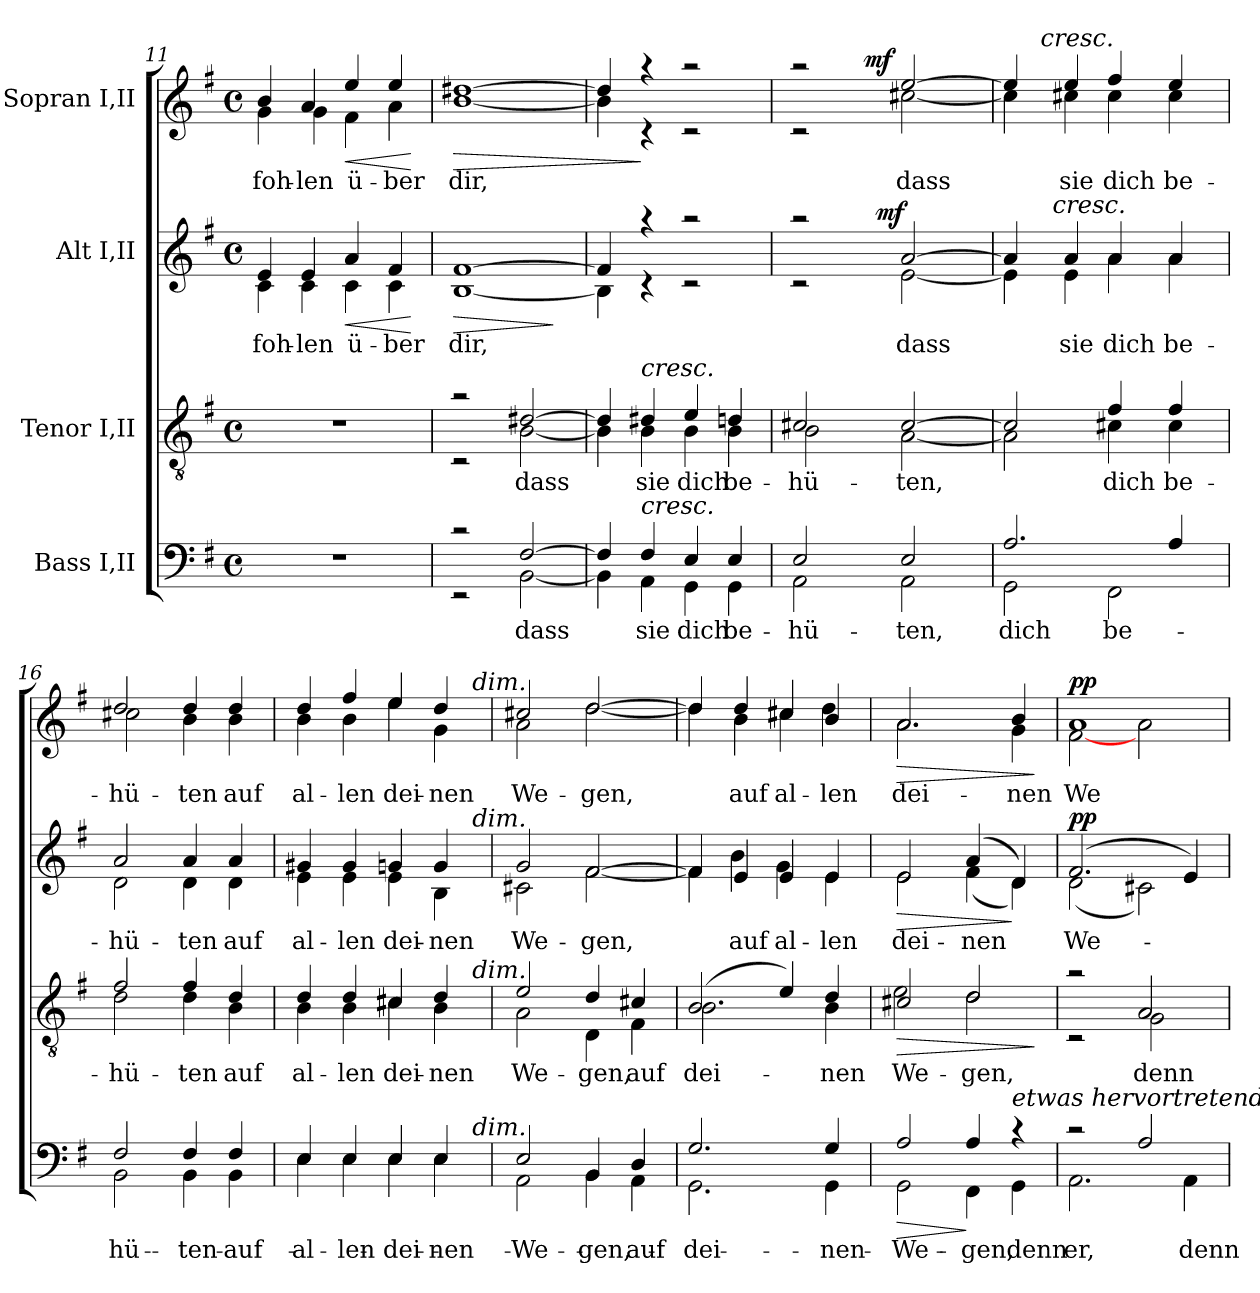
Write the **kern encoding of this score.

**kern	**text	**dynam	**kern	**text	**dynam	**kern	**text	**dynam	**kern	**text	**dynam
*part4	*part4	*part4	*part3	*part3	*part3	*part2	*part2	*part2	*part1	*part1	*part1
*staff4	*staff4	*staff4	*staff3	*staff3	*staff3	*staff2	*staff2	*staff2	*staff1	*staff1	*staff1
*I"Bass I,II	*	*	*I"Tenor I,II	*	*	*I"Alt I,II	*	*	*I"Sopran I,II	*	*
*clefF4	*	*	*clefGv2	*	*	*clefG2	*	*	*clefG2	*	*
*k[f#]	*	*	*k[f#]	*	*	*k[f#]	*	*	*k[f#]	*	*
*G:	*	*	*G:	*	*	*G:	*	*	*G:	*	*
*M4/4	*	*	*M4/4	*	*	*M4/4	*	*	*M4/4	*	*
*met(c)	*	*	*met(c)	*	*	*met(c)	*	*	*met(c)	*	*
=11	=11	=11	=11	=11	=11	=11	=11	=11	=11	=11	=11
*	*	*	*	*	*	*^	*	*	*^	*	*
1r	.	.	1r	.	.	4e/	4c\	-foh-	.	4b/	4g\	-foh-	.
.	.	.	.	.	.	4e/	4c\	-len	.	4a/	4g\	-len	.
!	!	!	!	!	!	!	!	!	!LO:HP:b	!	!	!	!LO:HP:b
.	.	.	.	.	.	4a/	4c\	ü-	<	4ee/	4f#\	ü-	<
.	.	.	.	.	.	4f#/	4c\	-ber	.	4ee/	4a\	-ber	.
*	*	*	*	*	*	*v	*v	*	*	*	*	*	*
*	*	*	*	*	*	*	*	*	*v	*v	*	*
.	.	.	.	.	.	.	.	[	.	.	[
=12	=12	=12	=12	=12	=12	=12	=12	=12	=12	=12	=12
*^	*	*	*^	*	*	*	*	*	*	*	*
!	!	!	!	!	!	!	!	!	!	!LO:HP:b	!	!	!LO:HP:b
*	*	*	*	*	*	*	*	*^	*	*	*^	*	*
2rc	2rEE	.	.	2ra	2rC	.	.	[>1f#	[<1B	dir,	>	[>1dd#X	[<1b	dir,	>
[>2F#/	[<2BB\	dass	.	[>2d#X/	[<2B\	dass	.	.	.	.	.	.	.	.	.
*v	*v	*	*	*	*	*	*	*v	*v	*	*	*v	*v	*	*
*	*	*	*v	*v	*	*	*	*	*	*	*	*
.	.	.	.	.	.	.	.	]	.	.	.
!!LO:LB:g=z
=13	=13	=13	=13	=13	=13	=13	=13	=13	=13	=13	=13
*^	*	*	*^	*	*	*^	*	*	*^	*	*
4F#/]	4BB\]	.	.	4d#/]	4B\]	.	.	4f#/]	4B\]	.	.	4dd#/]	4b\]	.	.
!	!	!	!	!LO:TX:a:i:t=cresc.	!	!	!	!	!	!	!	!	!	!	!
!LO:TX:a:i:t=cresc.	!	!	!	!	!	!	!	!	!	!	!	!	!	!	!
4F#/	4AA\	sie	.	4d#X/	4B\	sie	.	4raa	4rc	.	.	4raa	4rc	.	]
4E/	4GG\	dich	.	4e/	4B\	dich	.	2raa	2rc	.	.	2raa	2rc	.	.
4E/	4GG\	be-	.	4dn/	4B\	be-	.	.	.	.	.	.	.	.	.
=14	=14	=14	=14	=14	=14	=14	=14	=14	=14	=14	=14	=14	=14	=14	=14
*	*	*	*	*	*	*	*	*	*^	*	*	*	*^	*	*
2E/	2AA\	-hü-	.	2c#X/	2B\	-hü-	.	2raa	2rc	4ryy	.	.	2raa	2rc	4.ryy	.	.
.	.	.	.	.	.	.	.	.	.	8ryy	.	.	.	.	.	.	.
!	!	!	!	!	!	!	!	!	!	!	!	!	!	!	!	!	!LO:DY:a
.	.	.	.	.	.	.	.	.	.	32ryy	.	.	.	.	2ryy	.	mf
!	!	!	!	!	!	!	!	!	!	!	!	!LO:DY:a	!	!	!	!	!
.	.	.	.	.	.	.	.	.	.	2ryy	.	mf	.	.	.	.	.
2E/	2AA\	-ten,	.	[>2c#/	[<2A\	-ten,	.	[>2a/	[<2e\	.	dass	.	[>2ee/	[<2cc#X\	.	dass	.
.	.	.	.	.	.	.	.	.	.	.	.	.	.	.	8ryy	.	.
.	.	.	.	.	.	.	.	.	.	16.ryy	.	.	.	.	.	.	.
=15	=15	=15	=15	=15	=15	=15	=15	=15	=15	=15	=15	=15	=15	=15	=15	=15	=15
2.A/	2GG\	dich	.	2c#/]	2A\]	.	.	4a/]	4e\]	8..ryy	.	.	4ee/]	4cc#\]	8.ryy	.	.
!	!	!	!	!	!	!	!	!	!	!	!	!	!	!	!LO:TX:a:i:t=cresc.	!	!
.	.	.	.	.	.	.	.	.	.	.	.	.	.	.	2ryy	.	.
!	!	!	!	!	!	!	!	!	!	!LO:TX:a:i:t=cresc.	!	!	!	!	!	!	!
.	.	.	.	.	.	.	.	.	.	2ryy	.	.	.	.	.	.	.
.	.	.	.	.	.	.	.	4a/	4e\	.	sie	.	4ee/	4cc#X\	.	sie	.
.	2FF#\	be-	.	4f#/	4c#X\	dich	.	4a/	4a\	.	dich	.	4ff#/	4cc#\	.	dich	.
.	.	.	.	.	.	.	.	.	.	.	.	.	.	.	4ryy	.	.
.	.	.	.	.	.	.	.	.	.	4ryy	.	.	.	.	.	.	.
4A/	.	.	.	4f#/	4c#\	be-	.	4a/	4a\	.	be-	.	4ee/	4cc#\	.	be-	.
.	.	.	.	.	.	.	.	.	.	.	.	.	.	.	16ryy	.	.
.	.	.	.	.	.	.	.	.	.	32ryy	.	.	.	.	.	.	.
*	*	*	*	*	*	*	*	*	*v	*v	*	*	*	*	*	*	*
*	*	*	*	*	*	*	*	*	*	*	*	*	*v	*v	*	*
=16	=16	=16	=16	=16	=16	=16	=16	=16	=16	=16	=16	=16	=16	=16	=16
2F#/	2BB\	-hü-	.	2f#/	2d\	-hü-	.	2a/	2d\	-hü-	.	2dd/	2cc#X\	-hü-	.
4F#/	4BB\	-ten	.	4f#/	4d\	-ten	.	4a/	4d\	-ten	.	4dd/	4b\	-ten	.
4F#/	4BB\	auf	.	4d/	4B\	auf	.	4a/	4d\	auf	.	4dd/	4b\	auf	.
=17	=17	=17	=17	=17	=17	=17	=17	=17	=17	=17	=17	=17	=17	=17	=17
*	*^	*	*	*	*^	*	*	*	*^	*	*	*	*^	*	*
4E/	4E\	2...ryy	al-	.	4d/	4B\	2...ryy	al-	.	4g#X/	4e\	2...ryy	al-	.	4dd/	4b\	2...ryy	al-	.
4E/	4E\	.	-len	.	4d/	4B\	.	-len	.	4g#/	4e\	.	-len	.	4ff#/	4b\	.	-len	.
4E/	4E\	.	dei-	.	4c#X/	4c#X\	.	dei-	.	4gn/	4e\	.	dei-	.	4ee/	4ee\	.	dei-	.
4E/	4E\	.	-nen	.	4d/	4B\	.	-nen	.	4g/	4B\	.	-nen	.	4dd/	4g\	.	-nen	.
!	!	!	!	!	!	!	!	!	!	!	!	!	!	!	!	!	!LO:TX:a:i:t=dim.	!	!
!	!	!	!	!	!	!	!	!	!	!	!	!LO:TX:a:i:t=dim.	!	!	!	!	!	!	!
!	!	!	!	!	!	!	!LO:TX:a:i:t=dim.	!	!	!	!	!	!	!	!	!	!	!	!
!	!	!LO:TX:a:i:t=dim.	!	!	!	!	!	!	!	!	!	!	!	!	!	!	!	!	!
.	.	16ryy	.	.	.	.	16ryy	.	.	.	.	16ryy	.	.	.	.	16ryy	.	.
*	*v	*v	*	*	*	*	*	*	*	*	*v	*v	*	*	*	*v	*v	*	*
*	*	*	*	*	*v	*v	*	*	*	*	*	*	*	*	*	*
=18	=18	=18	=18	=18	=18	=18	=18	=18	=18	=18	=18	=18	=18	=18	=18
2E/	2AA\	We-	.	2e/	2A\	We-	.	2g/	2c#X\	We-	.	2cc#X/	2a\	We-	.
4BB/	4BB\	-gen,	.	4d/	4D\	-gen,	.	[>2f#/	[<2f#\	-gen,	.	[>2dd/	[<2dd\	-gen,	.
4D/	4AA\	auf	.	4c#X/	4F#\	auf	.	.	.	.	.	.	.	.	.
=19	=19	=19	=19	=19	=19	=19	=19	=19	=19	=19	=19	=19	=19	=19	=19
2.G/	2.GG\	dei-	.	(2B/	2.B\	dei-	.	4f#/]	4f#\]	.	.	4dd/]	4dd\]	.	.
.	.	.	.	.	.	.	.	4e/	4b\	auf	.	4dd/	4b\	auf	.
.	.	.	.	4e/)	.	.	.	4e/	4g\	al-	.	4cc#X/	4cc#X\	al-	.
4G/	4GG\	-nen	.	4d/	4B\	-nen	.	4e/	4e\	-len	.	4b/	4dd\	-len	.
!!LO:PB:g=z	!!
=20	=20	=20	=20	=20	=20	=20	=20	=20	=20	=20	=20	=20	=20	=20	=20
!	!	!	!LO:HP:b	!	!	!	!LO:HP:b	!	!	!	!LO:HP:b	!	!	!	!LO:HP:b
2A/	2GG\	We-	>	2c#X/	2e\	We-	>	2e/	2e\	dei-	>	2.a/	2.a\	dei-	>
4A/	4FF#\	-gen,	]	2d/	2d\	-gen,	.	(4a/	(4f#\	-nen	.	.	.	.	.
!LO:TX:a:i:t=etwas hervortretend	!	!	!	!	!	!	!	!	!	!	!	!	!	!	!
4rc	4GG\	denn	.	.	.	.	.	4d/)	4d\)	.	]	4b/	4g\	-nen	.
*v	*v	*	*	*	*	*	*	*v	*v	*	*	*v	*v	*	*
*	*	*	*v	*v	*	*	*	*	*	*	*	*
.	.	.	.	.	]	.	.	.	.	.	]
=21	=21	=21	=21	=21	=21	=21	=21	=21	=21	=21	=21
*^	*	*	*^	*	*	*^	*	*	*^	*	*
!	!	!	!	!	!	!	!	!	!	!	!LO:DY:a	!	!	!	!LO:DY:a
2rc	2.AA\	er,	.	2ra	2rC	.	.	(2.f#/	(2d\	We-	pp	1a	[<2f#\	We-	pp
2A/	.	.	.	2A/	2G\	denn	.	.	2c#X\)	.	.	.	2a\	.	.
.	4AA\	denn	.	.	.	.	.	4e/)	.	.	.	.	.	.	.
*v	*v	*	*	*	*	*	*	*v	*v	*	*	*v	*v	*	*
*	*	*	*v	*v	*	*	*	*	*	*	*	*
=	=	=	=	=	=	=	=	=	=	=	=
*-	*-	*-	*-	*-	*-	*-	*-	*-	*-	*-	*-
